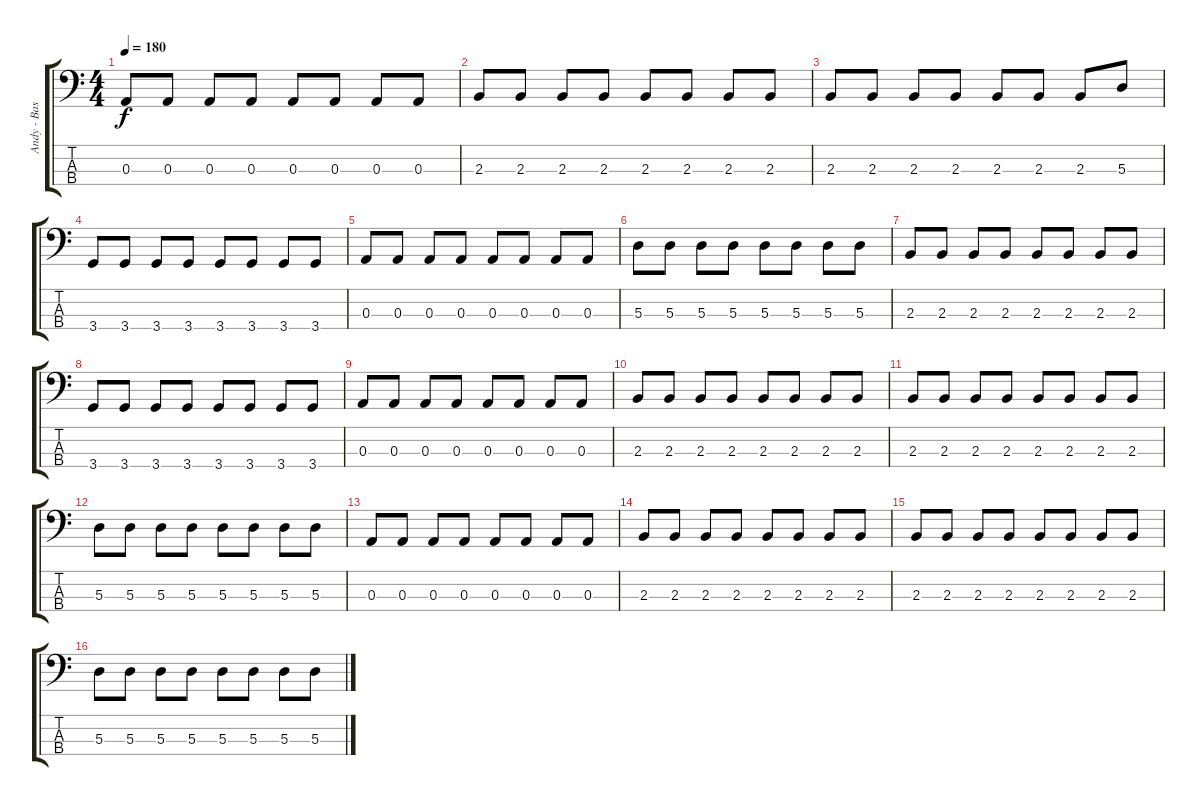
\track ("Andy - Bass" "Andy - Bas") {instrument electricbassfinger}
\staff {score tabs}
\tuning (G2 D2 A1 E1) {hide}
\ts (4 4)
\tempo 180
\clef f4
\ks c
0.3.8{dy f} 0.3.8 0.3.8 0.3.8 0.3.8 0.3.8 0.3.8 0.3.8 |
2.3.8 2.3.8 2.3.8 2.3.8 2.3.8 2.3.8 2.3.8 2.3.8 |
2.3.8 2.3.8 2.3.8 2.3.8 2.3.8 2.3.8 2.3.8 5.3.8 |
3.4.8 3.4.8 3.4.8 3.4.8 3.4.8 3.4.8 3.4.8 3.4.8 |
0.3.8 0.3.8 0.3.8 0.3.8 0.3.8 0.3.8 0.3.8 0.3.8 |
5.3.8 5.3.8 5.3.8 5.3.8 5.3.8 5.3.8 5.3.8 5.3.8 |
2.3.8 2.3.8 2.3.8 2.3.8 2.3.8 2.3.8 2.3.8 2.3.8 |
3.4.8 3.4.8 3.4.8 3.4.8 3.4.8 3.4.8 3.4.8 3.4.8 |
0.3.8 0.3.8 0.3.8 0.3.8 0.3.8 0.3.8 0.3.8 0.3.8 |
2.3.8 2.3.8 2.3.8 2.3.8 2.3.8 2.3.8 2.3.8 2.3.8 |
2.3.8 2.3.8 2.3.8 2.3.8 2.3.8 2.3.8 2.3.8 2.3.8 |
5.3.8 5.3.8 5.3.8 5.3.8 5.3.8 5.3.8 5.3.8 5.3.8 |
0.3.8 0.3.8 0.3.8 0.3.8 0.3.8 0.3.8 0.3.8 0.3.8 |
2.3.8 2.3.8 2.3.8 2.3.8 2.3.8 2.3.8 2.3.8 2.3.8 |
2.3.8 2.3.8 2.3.8 2.3.8 2.3.8 2.3.8 2.3.8 2.3.8 |
5.3.8 5.3.8 5.3.8 5.3.8 5.3.8 5.3.8 5.3.8 5.3.8
